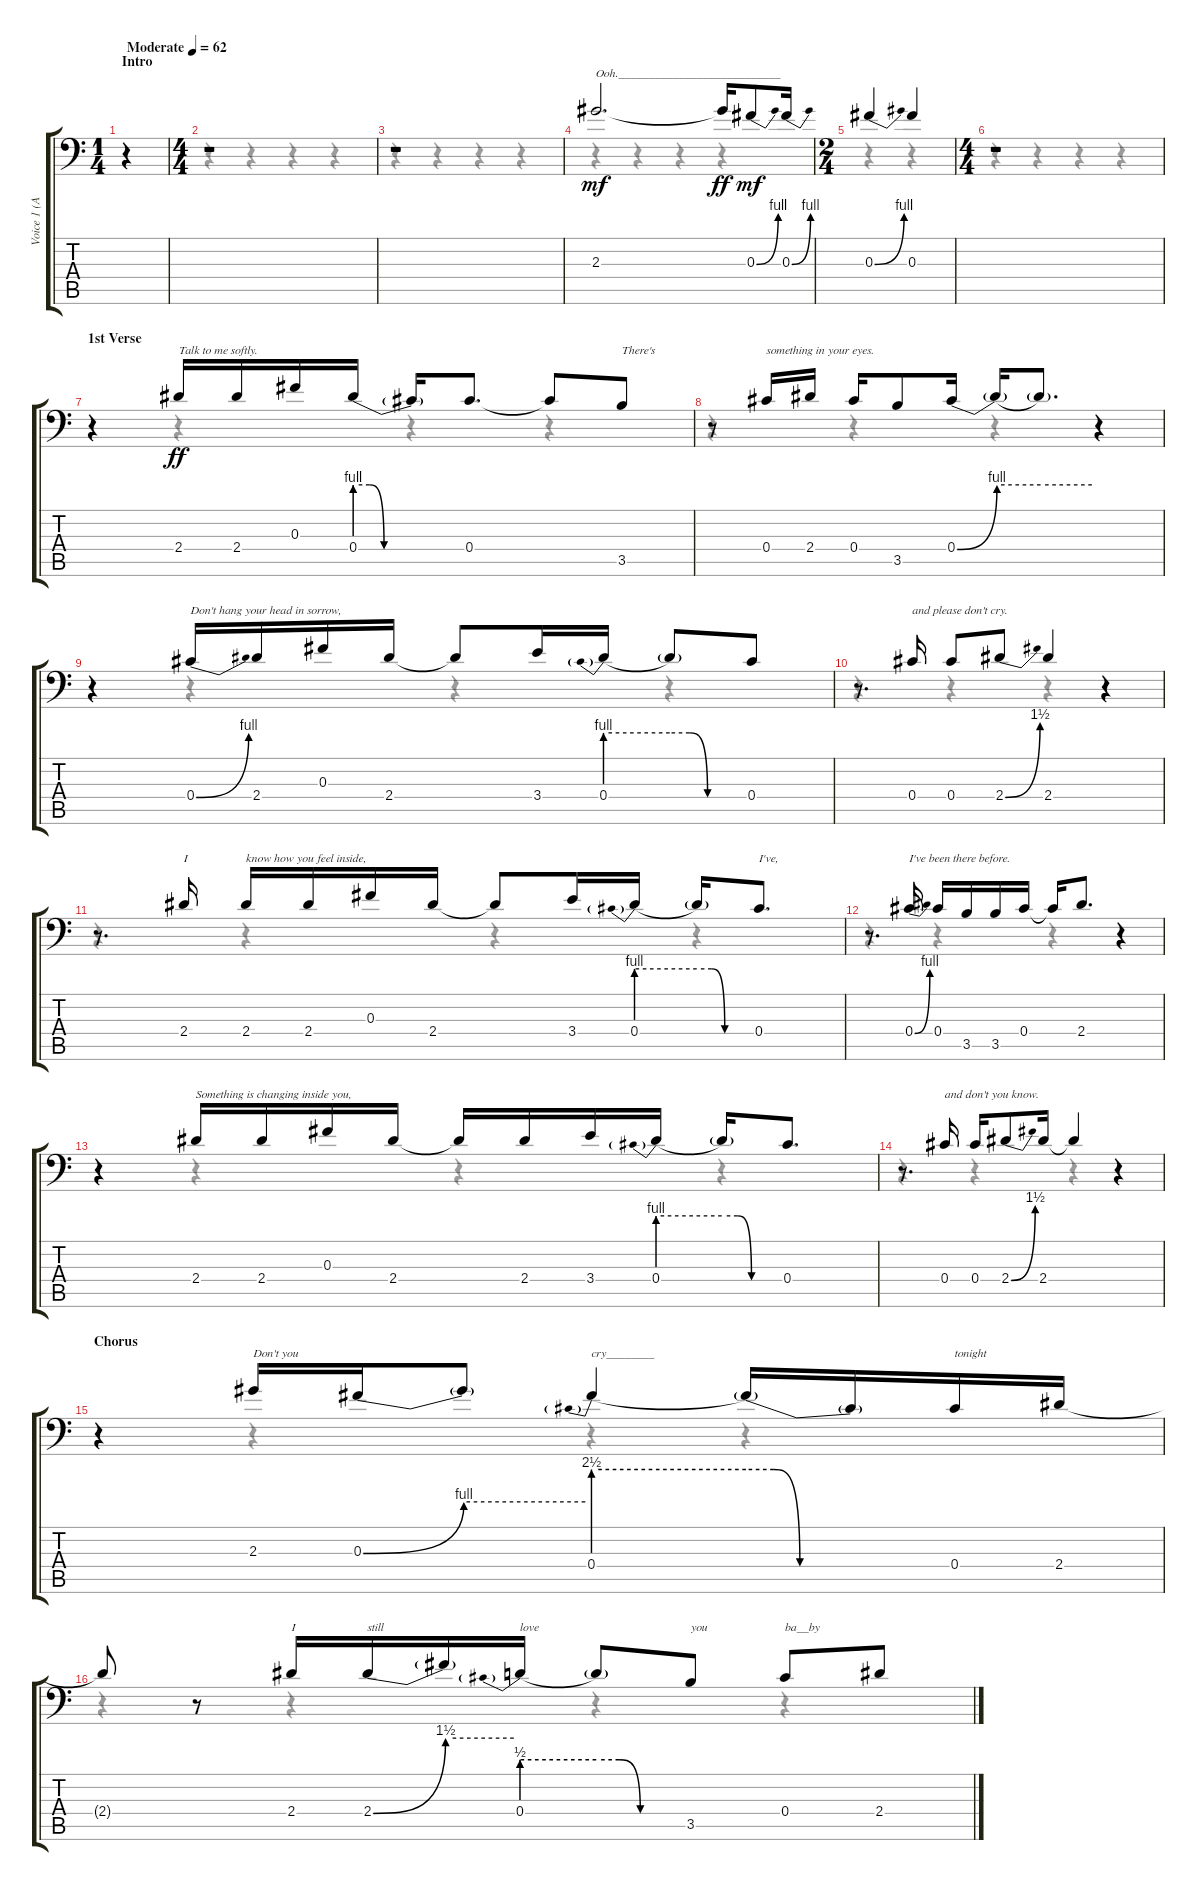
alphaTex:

\track ("Voice 1 (Axl)" "Voice 1 (A") {instrument electricbasspick}
\staff {score tabs}
\tuning (Eb4 Bb3 Gb3 Db3 Ab2 Eb2) {hide}
\voice
\ts (1 4)
\section ("" "Intro")
\tempo (62 "Moderate")
\clef f4
\ks c
r.4{dy mf instrument electricbasspick} |
\ts (4 4)
r.1 |
r.1 |
2.3.2{d txt "Ooh.___________________________"} 2.3{t}.16{dy ff} 0.3{be (bend 0 0 60 4)}.8{dy mf} 0.3{be (bend 0 0 60 4)}.16 |
\ts (2 4)
0.3{be (bend 0 0 60 4)}.4 0.3.4 |
\ts (4 4)
r.1 |
\section ("" "1st Verse")
r.4 2.4.16{txt "Talk to me softly." dy ff} 2.4.16 0.3.16 0.4{be (custom 0 4 15 4 30 0 60 0)}.16 0.4{be (hold 0 0 60 0) t}.16 0.4.8{d} 0.4{t}.8 3.5.8{txt "There's"} |
r.8 0.4.16{txt "something in your eyes."} 2.4.16 0.4.16 3.5.8 0.4{be (bend 0 0 60 4)}.16 0.4{be (hold 0 4 60 4) t}.16 0.4{be (hold 0 4 60 4) t}.8{d} r.4 |
r.4 0.4{be (bend 0 0 60 4)}.16{txt "Don't hang your head in sorrow,"} 2.4.16 0.3.16 2.4.16 2.4{t}.8 3.4.16 0.4{be (prebend 0 4 60 4)}.16 0.4{be (custom 0 4 15 4 30 0 60 0) t}.8 0.4.8 |
r.8{d} 0.4.16{txt "and please don't cry."} 0.4.8 2.4{be (bend 0 0 60 6)}.8 2.4.4 r.4 |
r.8{d} 2.4.16{txt "I"} 2.4.16{txt "know how you feel inside,"} 2.4.16 0.3.16 2.4.16 2.4{t}.8 3.4.16 0.4{be (prebend 0 4 60 4)}.16 0.4{be (custom 0 4 15 4 30 0 60 0) t}.16 0.4.8{d txt "I've,"} |
r.8{d} 0.4{be (bend 0 0 60 4)}.16{txt "I've been there before."} 0.4.16 3.5.16 3.5.16 0.4.16 0.4{t}.16 2.4.8{d} r.4 |
r.4 2.4.16{txt "Something is changing inside you,"} 2.4.16 0.3.16 2.4.16 2.4{t}.16 2.4.16 3.4.16 0.4{be (prebend 0 4 60 4)}.16 0.4{be (custom 0 4 15 4 30 0 60 0) t}.16 0.4.8{d} |
r.8{d} 0.4.16{txt "and don't you know."} 0.4.16 2.4{be (bend 0 0 60 6)}.8 2.4.16 2.4{t}.4 r.4 |
\section ("" "Chorus")
r.4 2.3.16{txt "Don't you"} 0.3{be (bend 0 0 60 4)}.16 0.3{be (hold 0 4 60 4) t}.8 0.4{be (prebend 0 10 60 10)}.4{txt "cry________"} 0.4{be (custom 0 10 15 10 30 0 60 0) t}.16 0.4{be (hold 0 0 60 0) t}.16 0.4.16{txt "tonight"} 2.4.16 |
2.4{t}.8 r.8 2.4.16{txt "I"} 2.4{be (bend 0 0 60 6)}.16{txt "still"} 2.4{be (hold 0 6 60 6) t}.16 0.4{be (prebend 0 2 60 2)}.16{txt "love"} 0.4{be (custom 0 2 15 2 30 0 60 0) t}.8 3.5.8{txt "you"} 0.4.8{txt "ba__by"} 2.4.8
\voice
\clef f4
\ottava regular
\simile none
\ks c
r.4{dy f} |
r.4 r.4 r.4 r.4 |
r.4 r.4 r.4 r.4 |
r.4 r.4 r.4 r.4 |
r.4 r.4 |
r.4 r.4 r.4 r.4 |
r.4 r.4 r.4 r.4 |
r.4 r.4 r.4 r.4 |
r.4 r.4 r.4 r.4 |
r.4 r.4 r.4 r.4 |
r.4 r.4 r.4 r.4 |
r.4 r.4 r.4 r.4 |
r.4 r.4 r.4 r.4 |
r.4 r.4 r.4 r.4 |
r.4 r.4 r.4 r.4 |
r.4 r.4 r.4 r.4
